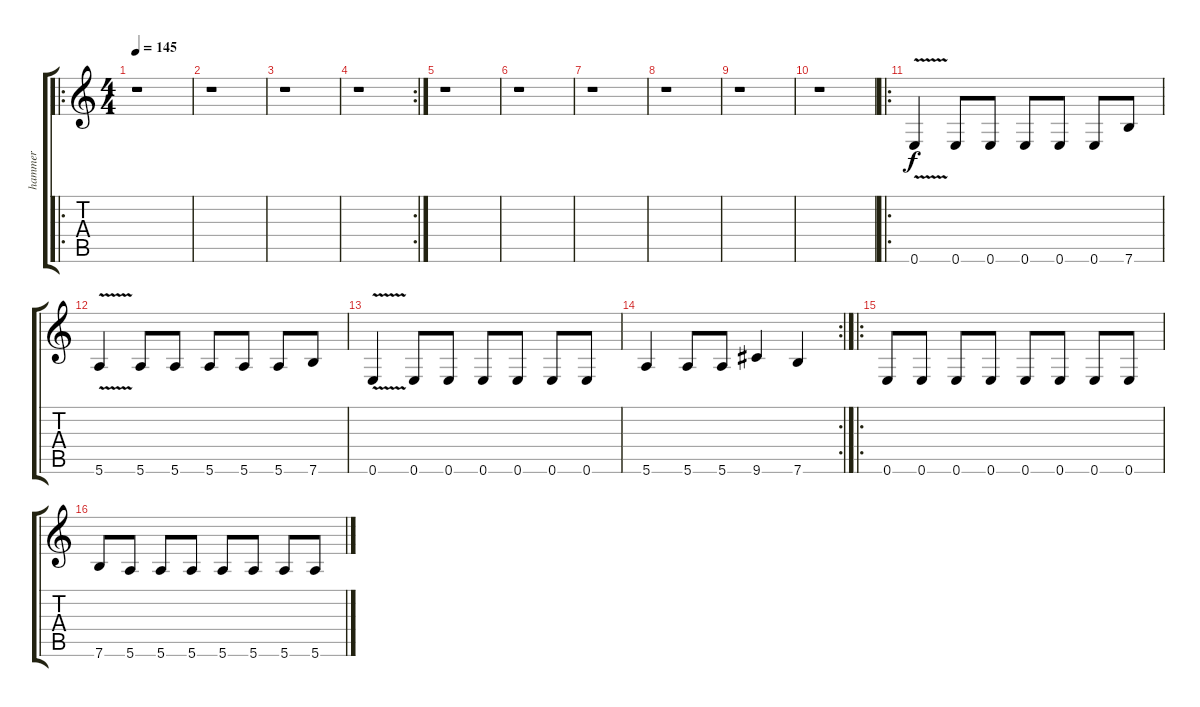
\track ("hammer" "hammer") {instrument electricbassfinger}
\staff {score tabs}
\tuning (E4 B3 G3 D3 A2 E2) {hide}
\ro
\ts (4 4)
\tempo 145
\clef g2
\ks c
r.1{dy f instrument electricbassfinger} |
r.1 |
r.1 |
\rc 2
r.1 |
r.1 |
r.1 |
r.1 |
r.1 |
r.1 |
r.1 |
\ro
0.6{v}.4 0.6.8 0.6.8 0.6.8 0.6.8 0.6.8 7.6.8 |
5.6{v}.4 5.6.8 5.6.8 5.6.8 5.6.8 5.6.8 7.6.8 |
0.6{v}.4 0.6.8 0.6.8 0.6.8 0.6.8 0.6.8 0.6.8 |
\rc 2
5.6.4 5.6.8 5.6.8 9.6.4 7.6.4 |
\ro
0.6.8 0.6.8 0.6.8 0.6.8 0.6.8 0.6.8 0.6.8 0.6.8 |
7.6.8 5.6.8 5.6.8 5.6.8 5.6.8 5.6.8 5.6.8 5.6.8
